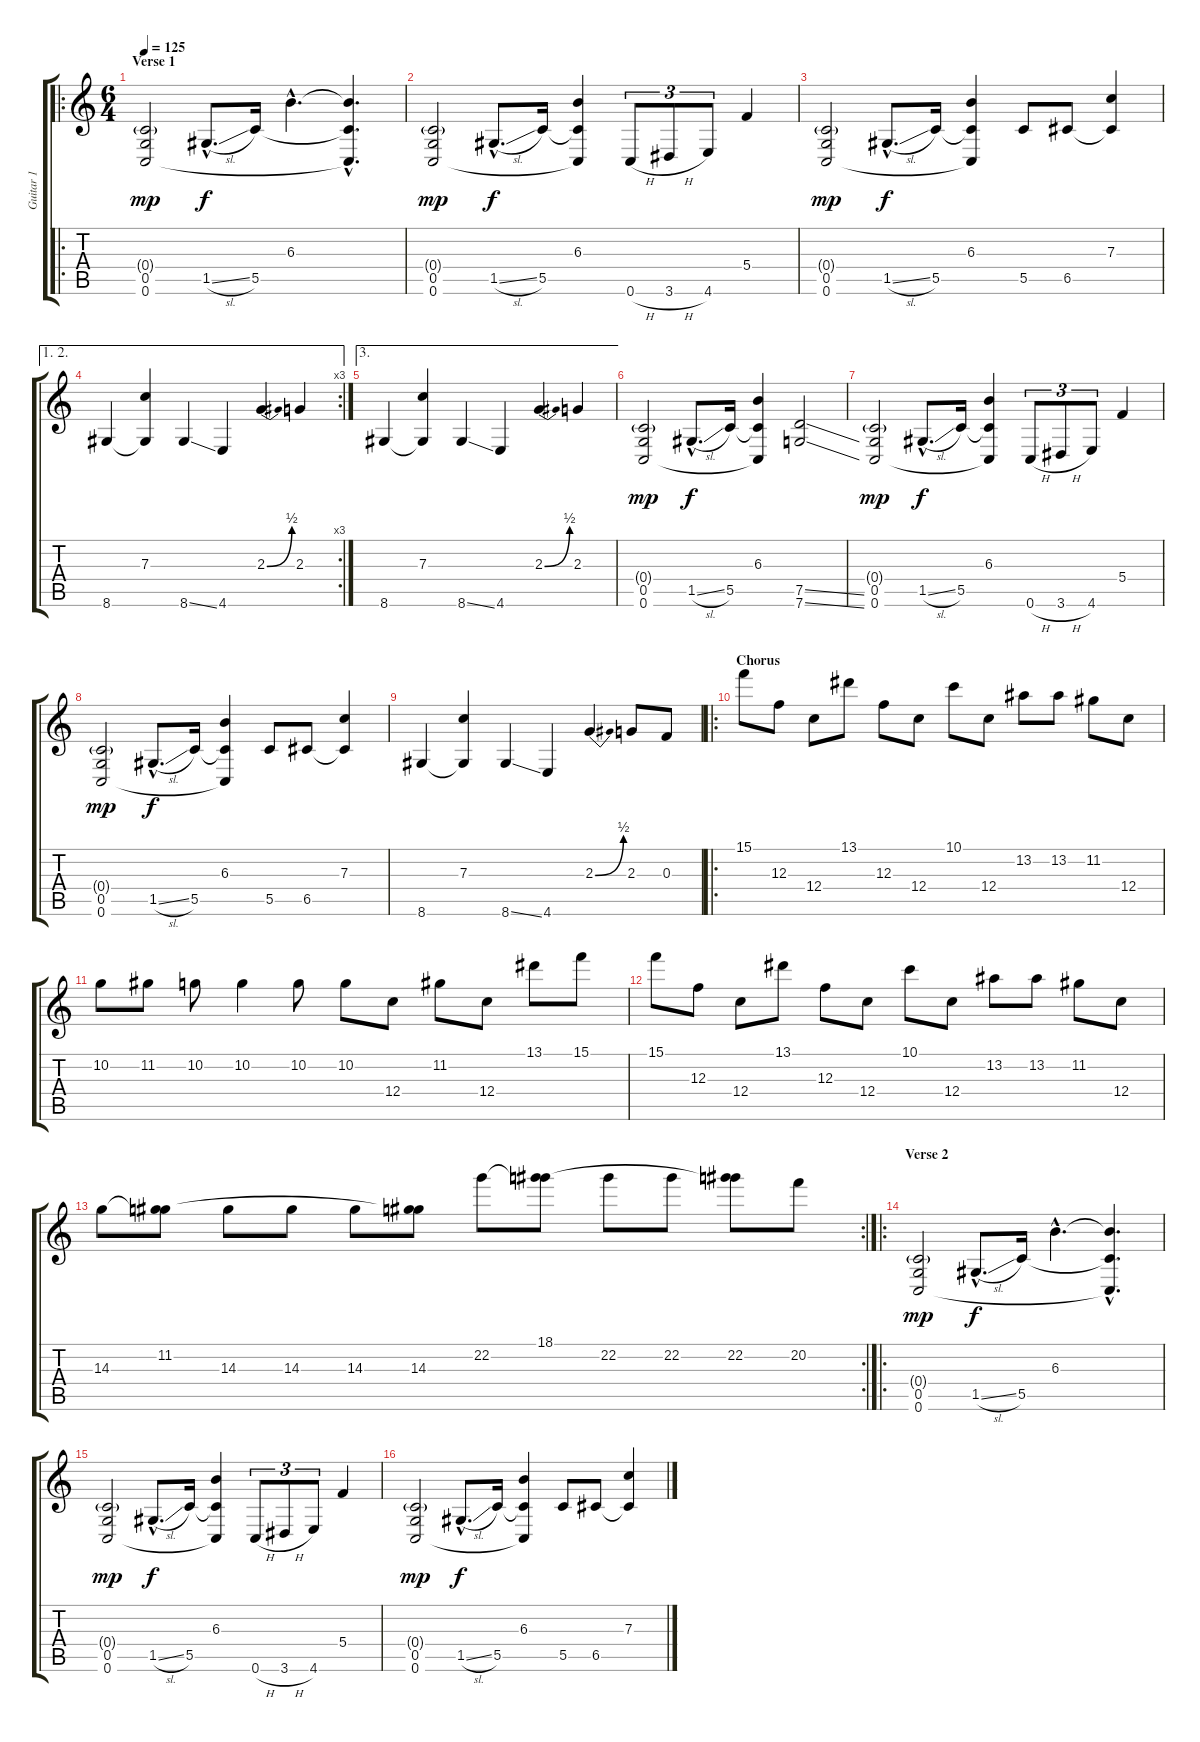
\track ("Guitar 1" "Guitar 1") {instrument distortionguitar}
\staff {score tabs}
\tuning (D4 A3 F3 C3 G2 C2) {hide}
\ro
\ts (6 4)
\section ("" "Verse 1")
\tempo 125
\clef g2
\ks c
(0.4{g} 0.5 0.6).2{dy mp instrument distortionguitar} 1.5{sl hac}.8{d dy f} 5.5.16 6.3{hac}.4{d} (6.3{hac t} 5.5{hac t} 0.6{hac t}).4{d} |
(0.4{g} 0.5 0.6).2{dy mp} 1.5{sl hac}.8{d dy f} 5.5.16 (6.3 5.5{t} 0.6{t}).4 0.6{h}.8{tu (3 2)} 3.6{h}.8{tu (3 2)} 4.6.8{tu (3 2)} 5.4.4 |
(0.4{g} 0.5 0.6).2{dy mp} 1.5{sl hac}.8{d dy f} 5.5.16 (6.3 5.5{t} 0.6{t}).4 5.5.8 6.5.8 (7.3 6.5{t}).4 |
\ae (1 2)
\rc 3
8.6.4 (7.3 8.6{t}).4 8.6{ss}.4 4.6.4 2.3{be (bend 0 0 60 2)}.4 2.3.4 |
\ae 3
8.6.4 (7.3 8.6{t}).4 8.6{ss}.4 4.6.4 2.3{be (bend 0 0 60 2)}.4 2.3.4 |
(0.4{g} 0.5 0.6).2{dy mp} 1.5{sl hac}.8{d dy f} 5.5.16 (6.3 5.5{t} 0.6{t}).4 (7.5{ss} 7.6{ss}).2 |
(0.4{g} 0.5 0.6).2{dy mp} 1.5{sl hac}.8{d dy f} 5.5.16 (6.3 5.5{t} 0.6{t}).4 0.6{h}.8{tu (3 2)} 3.6{h}.8{tu (3 2)} 4.6.8{tu (3 2)} 5.4.4 |
(0.4{g} 0.5 0.6).2{dy mp} 1.5{sl hac}.8{d dy f} 5.5.16 (6.3 5.5{t} 0.6{t}).4 5.5.8 6.5.8 (7.3 6.5{t}).4 |
8.6.4 (7.3 8.6{t}).4 8.6{ss}.4 4.6.4 2.3{be (bend 0 0 60 2)}.4 2.3.8 0.3.8 |
\ro
\section ("" "Chorus")
15.1.8{volume 11} 12.3.8 12.4.8 13.1.8 12.3.8 12.4.8 10.1.8 12.4.8 13.2.8 13.2.8 11.2.8 12.4.8 |
10.2.8 11.2.8 10.2.8 10.2.4 10.2.8 10.2.8 12.4.8 11.2.8 12.4.8 13.1.8 15.1.8 |
15.1.8 12.3.8 12.4.8 13.1.8 12.3.8 12.4.8 10.1.8 12.4.8 13.2.8 13.2.8 11.2.8 12.4.8 |
\rc 2
14.3.8 (11.2 14.3{t}).8 14.3.8 14.3.8 14.3.8 (11.2{t} 14.3).8 22.2.8 (18.1 22.2{t}).8 22.2.8 22.2.8 (18.1{t} 22.2).8 20.2.8 |
\ro
\section ("" "Verse 2")
(0.4{g} 0.5 0.6).2{dy mp volume 13} 1.5{sl hac}.8{d dy f} 5.5.16 6.3{hac}.4{d} (6.3{hac t} 5.5{hac t} 0.6{hac t}).4{d} |
(0.4{g} 0.5 0.6).2{dy mp} 1.5{sl hac}.8{d dy f} 5.5.16 (6.3 5.5{t} 0.6{t}).4 0.6{h}.8{tu (3 2)} 3.6{h}.8{tu (3 2)} 4.6.8{tu (3 2)} 5.4.4 |
(0.4{g} 0.5 0.6).2{dy mp} 1.5{sl hac}.8{d dy f} 5.5.16 (6.3 5.5{t} 0.6{t}).4 5.5.8 6.5.8 (7.3 6.5{t}).4
